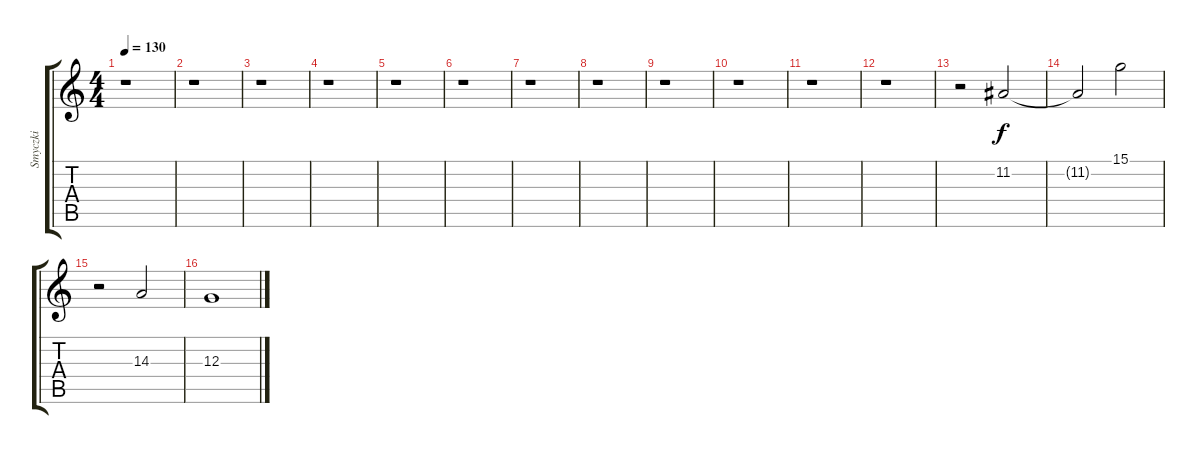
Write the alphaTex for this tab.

\track ("Smyczki" "Smyczki") {instrument stringensemble2}
\staff {score tabs}
\tuning (E4 B3 G3 D3 A2 E2) {hide}
\ts (4 4)
\tempo 130
\clef g2
\ks c
r.1{dy f} |
r.1 |
r.1 |
r.1 |
r.1 |
r.1 |
r.1 |
r.1 |
r.1 |
r.1 |
r.1 |
r.1 |
r.2 11.2.2 |
11.2{t}.2 15.1.2 |
r.2 14.3.2 |
12.3.1
